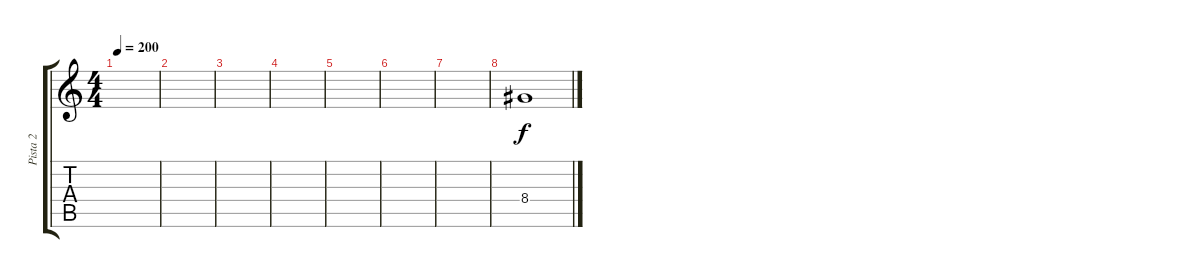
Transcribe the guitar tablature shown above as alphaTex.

\track ("Pista 2" "Pista 2") {instrument acousticguitarsteel}
\staff {score tabs}
\tuning (D4 A3 F3 C3 G2 D2) {hide}
\ts (4 4)
\tempo 200
\clef g2
\ks c
|
|
|
|
|
|
|
8.4.1
